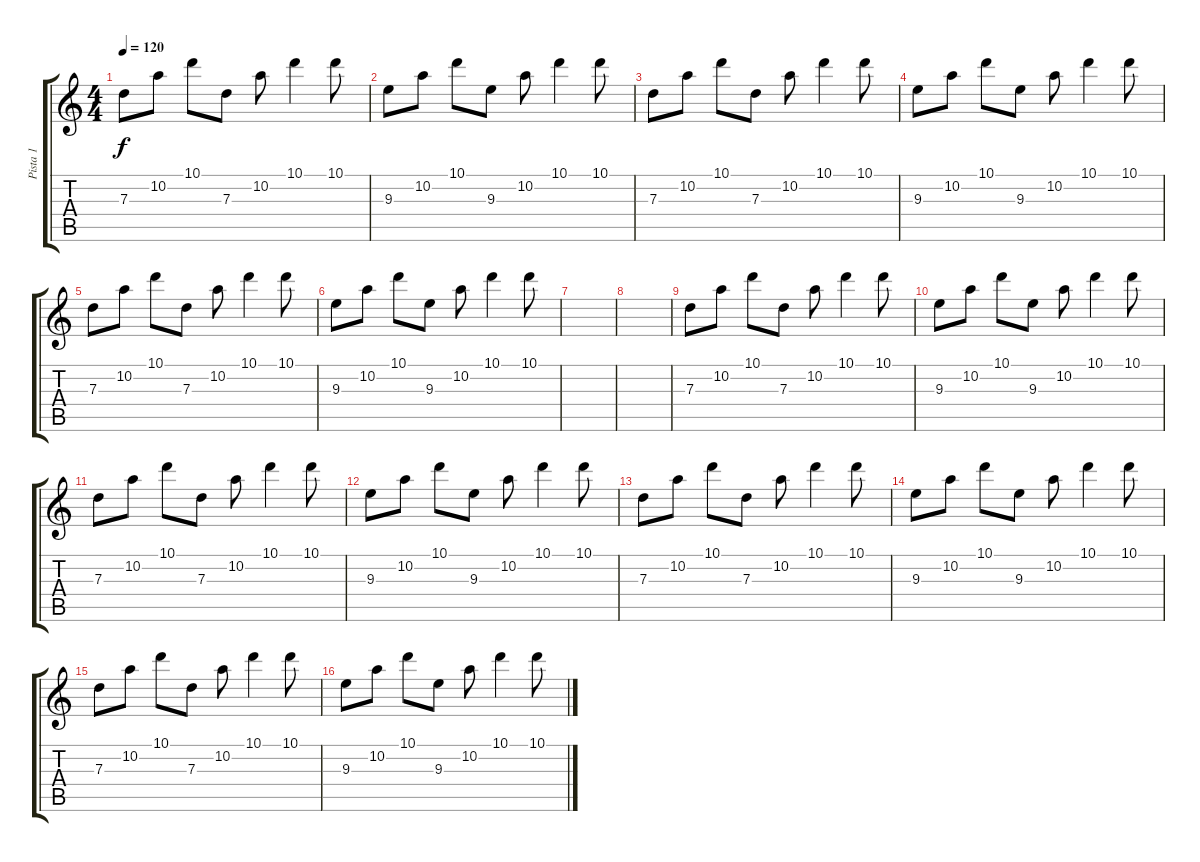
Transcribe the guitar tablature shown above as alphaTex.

\track ("Pista 1" "Pista 1") {instrument electricguitarclean}
\staff {score tabs}
\tuning (E4 B3 G3 D3 A2 E2) {hide}
\ts (4 4)
\tempo 120
\clef g2
\ks c
7.3.8{dy f} 10.2.8 10.1.8 7.3.8 10.2.8 10.1.4 10.1.8 |
9.3.8 10.2.8 10.1.8 9.3.8 10.2.8 10.1.4 10.1.8 |
7.3.8 10.2.8 10.1.8 7.3.8 10.2.8 10.1.4 10.1.8 |
9.3.8 10.2.8 10.1.8 9.3.8 10.2.8 10.1.4 10.1.8 |
7.3.8 10.2.8 10.1.8 7.3.8 10.2.8 10.1.4 10.1.8 |
9.3.8 10.2.8 10.1.8 9.3.8 10.2.8 10.1.4 10.1.8 |
|
|
7.3.8 10.2.8 10.1.8 7.3.8 10.2.8 10.1.4 10.1.8 |
9.3.8 10.2.8 10.1.8 9.3.8 10.2.8 10.1.4 10.1.8 |
7.3.8 10.2.8 10.1.8 7.3.8 10.2.8 10.1.4 10.1.8 |
9.3.8 10.2.8 10.1.8 9.3.8 10.2.8 10.1.4 10.1.8 |
7.3.8 10.2.8 10.1.8 7.3.8 10.2.8 10.1.4 10.1.8 |
9.3.8 10.2.8 10.1.8 9.3.8 10.2.8 10.1.4 10.1.8 |
7.3.8 10.2.8 10.1.8 7.3.8 10.2.8 10.1.4 10.1.8 |
9.3.8 10.2.8 10.1.8 9.3.8 10.2.8 10.1.4 10.1.8
